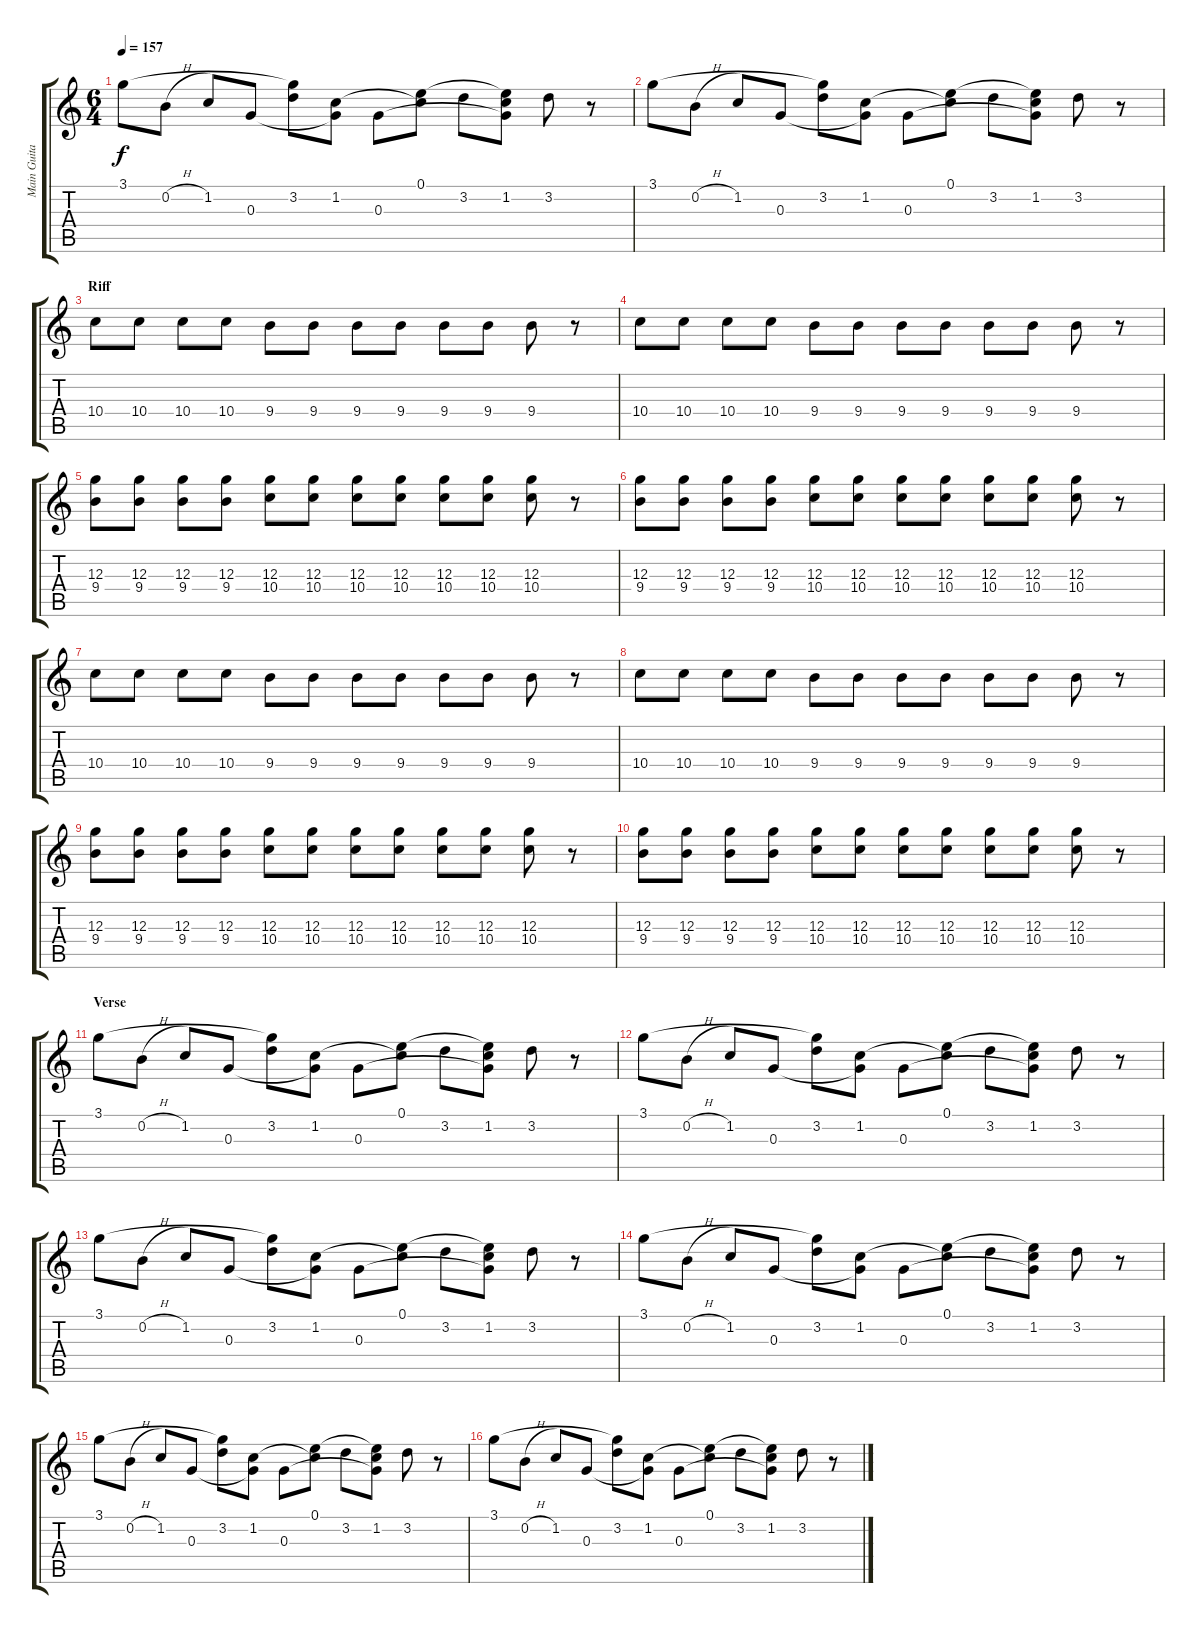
\track ("Main Guitar" "Main Guita") {instrument acousticguitarsteel}
\staff {score tabs}
\tuning (E4 B3 G3 D3 A2 D2) {hide}
\ts (6 4)
\tempo 157
\clef g2
\ks c
3.1.8{dy f instrument acousticguitarsteel} 0.2{h}.8 1.2.8 0.3.8 (3.1{t} 3.2).8 (1.2 0.3{t}).8 0.3.8 (0.1 1.2{t}).8 3.2.8 (0.1{t} 1.2 0.3{t}).8 3.2.8 r.8 |
3.1.8 0.2{h}.8 1.2.8 0.3.8 (3.1{t} 3.2).8 (1.2 0.3{t}).8 0.3.8 (0.1 1.2{t}).8 3.2.8 (0.1{t} 1.2 0.3{t}).8 3.2.8 r.8 |
\section ("" "Riff")
10.4.8{instrument distortionguitar} 10.4.8 10.4.8 10.4.8 9.4.8 9.4.8 9.4.8 9.4.8 9.4.8 9.4.8 9.4.8 r.8 |
10.4.8 10.4.8 10.4.8 10.4.8 9.4.8 9.4.8 9.4.8 9.4.8 9.4.8 9.4.8 9.4.8 r.8 |
(12.3 9.4).8 (12.3 9.4).8 (12.3 9.4).8 (12.3 9.4).8 (12.3 10.4).8 (12.3 10.4).8 (12.3 10.4).8 (12.3 10.4).8 (12.3 10.4).8 (12.3 10.4).8 (12.3 10.4).8 r.8 |
(12.3 9.4).8 (12.3 9.4).8 (12.3 9.4).8 (12.3 9.4).8 (12.3 10.4).8 (12.3 10.4).8 (12.3 10.4).8 (12.3 10.4).8 (12.3 10.4).8 (12.3 10.4).8 (12.3 10.4).8 r.8 |
10.4.8 10.4.8 10.4.8 10.4.8 9.4.8 9.4.8 9.4.8 9.4.8 9.4.8 9.4.8 9.4.8 r.8 |
10.4.8 10.4.8 10.4.8 10.4.8 9.4.8 9.4.8 9.4.8 9.4.8 9.4.8 9.4.8 9.4.8 r.8 |
(12.3 9.4).8 (12.3 9.4).8 (12.3 9.4).8 (12.3 9.4).8 (12.3 10.4).8 (12.3 10.4).8 (12.3 10.4).8 (12.3 10.4).8 (12.3 10.4).8 (12.3 10.4).8 (12.3 10.4).8 r.8 |
(12.3 9.4).8 (12.3 9.4).8 (12.3 9.4).8 (12.3 9.4).8 (12.3 10.4).8 (12.3 10.4).8 (12.3 10.4).8 (12.3 10.4).8 (12.3 10.4).8 (12.3 10.4).8 (12.3 10.4).8 r.8 |
\section ("" "Verse")
3.1.8{instrument acousticguitarsteel} 0.2{h}.8 1.2.8 0.3.8 (3.1{t} 3.2).8 (1.2 0.3{t}).8 0.3.8 (0.1 1.2{t}).8 3.2.8 (0.1{t} 1.2 0.3{t}).8 3.2.8 r.8 |
3.1.8 0.2{h}.8 1.2.8 0.3.8 (3.1{t} 3.2).8 (1.2 0.3{t}).8 0.3.8 (0.1 1.2{t}).8 3.2.8 (0.1{t} 1.2 0.3{t}).8 3.2.8 r.8 |
3.1.8 0.2{h}.8 1.2.8 0.3.8 (3.1{t} 3.2).8 (1.2 0.3{t}).8 0.3.8 (0.1 1.2{t}).8 3.2.8 (0.1{t} 1.2 0.3{t}).8 3.2.8 r.8 |
3.1.8 0.2{h}.8 1.2.8 0.3.8 (3.1{t} 3.2).8 (1.2 0.3{t}).8 0.3.8 (0.1 1.2{t}).8 3.2.8 (0.1{t} 1.2 0.3{t}).8 3.2.8 r.8 |
3.1.8 0.2{h}.8 1.2.8 0.3.8 (3.1{t} 3.2).8 (1.2 0.3{t}).8 0.3.8 (0.1 1.2{t}).8 3.2.8 (0.1{t} 1.2 0.3{t}).8 3.2.8 r.8 |
3.1.8 0.2{h}.8 1.2.8 0.3.8 (3.1{t} 3.2).8 (1.2 0.3{t}).8 0.3.8 (0.1 1.2{t}).8 3.2.8 (0.1{t} 1.2 0.3{t}).8 3.2.8 r.8
